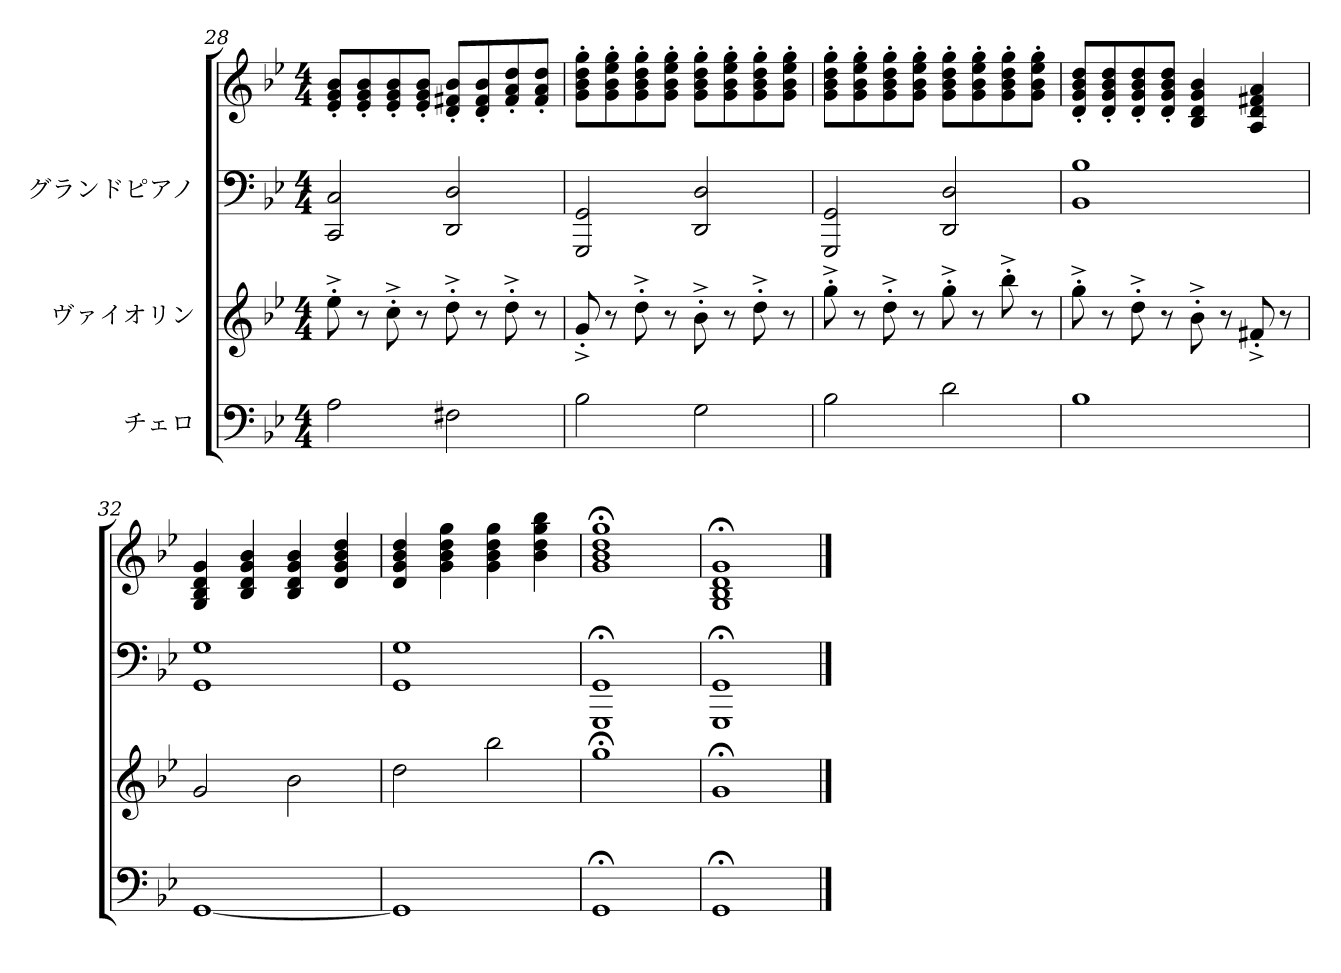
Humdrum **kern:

**kern	**kern	**kern	**kern
*part3	*part2	*part1	*part1
*staff4	*staff3	*staff2	*staff1
*I"チェロ	*I"ヴァイオリン	*I"グランドピアノ	*
*clefF4	*clefG2	*clefF4	*clefG2
*k[b-e-]	*k[b-e-]	*k[b-e-]	*k[b-e-]
*M4/4	*M4/4	*M4/4	*M4/4
=28	=28	=28	=28
2A\	8ee-'^\	2CC/ 2C/	8e-/' 8g/' 8b-/'L
.	8r	.	8e-/' 8g/' 8b-/'
.	8cc'^\	.	8e-/' 8g/' 8b-/'
.	8r	.	8e-/' 8g/' 8b-/'J
2F#X\	8dd'^\	2DD/ 2D/	8d/' 8f#X/' 8b-/'L
.	8r	.	8d/' 8f#/' 8b-/'
.	8dd'^\	.	8f#/' 8a/' 8dd/'
.	8r	.	8f#/' 8a/' 8dd/'J
=29	=29	=29	=29
2B-\	8g'^/	2GGG/ 2GG/	8g\' 8b-\' 8dd\' 8gg\'L
.	8r	.	8g\' 8b-\' 8ee-\' 8gg\'
.	8dd'^\	.	8g\' 8b-\' 8dd\' 8gg\'
.	8r	.	8g\' 8b-\' 8ee-\' 8gg\'J
2G\	8b-'^\	2DD/ 2D/	8g\' 8b-\' 8dd\' 8gg\'L
.	8r	.	8g\' 8b-\' 8ee-\' 8gg\'
.	8dd'^\	.	8g\' 8b-\' 8dd\' 8gg\'
.	8r	.	8g\' 8b-\' 8ee-\' 8gg\'J
=30	=30	=30	=30
2B-\	8gg'^\	2GGG/ 2GG/	8g\' 8b-\' 8dd\' 8gg\'L
.	8r	.	8g\' 8b-\' 8ee-\' 8gg\'
.	8dd'^\	.	8g\' 8b-\' 8dd\' 8gg\'
.	8r	.	8g\' 8b-\' 8ee-\' 8gg\'J
2d\	8gg'^\	2DD/ 2D/	8g\' 8b-\' 8dd\' 8gg\'L
.	8r	.	8g\' 8b-\' 8ee-\' 8gg\'
.	8bb-'^\	.	8g\' 8b-\' 8dd\' 8gg\'
.	8r	.	8g\' 8b-\' 8ee-\' 8gg\'J
=31	=31	=31	=31
1B-	8gg'^\	1BB- 1B-	8d/' 8g/' 8b-/' 8dd/'L
.	8r	.	8d/' 8g/' 8b-/' 8dd/'
.	8dd'^\	.	8d/' 8g/' 8b-/' 8dd/'
.	8r	.	8d/' 8g/' 8b-/' 8dd/'J
.	8b-'^\	.	4B-/ 4d/ 4g/ 4b-/
.	8r	.	.
.	8f#X'^/	.	4A/ 4d/ 4f#X/ 4a/
.	8r	.	.
=32	=32	=32	=32
[1GG	2g/	1GG 1G	4G/ 4B-/ 4d/ 4g/
.	.	.	4B-/ 4d/ 4g/ 4b-/
.	2b-\	.	4B-/ 4d/ 4g/ 4b-/
.	.	.	4d/ 4g/ 4b-/ 4dd/
!!LO:LB:g=z
=33	=33	=33	=33
1GG]	2dd\	1GG 1G	4d/ 4g/ 4b-/ 4dd/
.	.	.	4g\ 4b-\ 4dd\ 4gg\
.	2bb-\	.	4g\ 4b-\ 4dd\ 4gg\
.	.	.	4b-\ 4dd\ 4gg\ 4bb-\
=34	=34	=34	=34
1GG;<	1gg;<	1GGG;< 1GG;<	1g;< 1b-;< 1dd;< 1gg;<
=35	=35	=35	=35
1GG;<	1g;<	1GGG;< 1GG;<	1G;< 1B-;< 1d;< 1g;<
==	==	==	==
*-	*-	*-	*-
